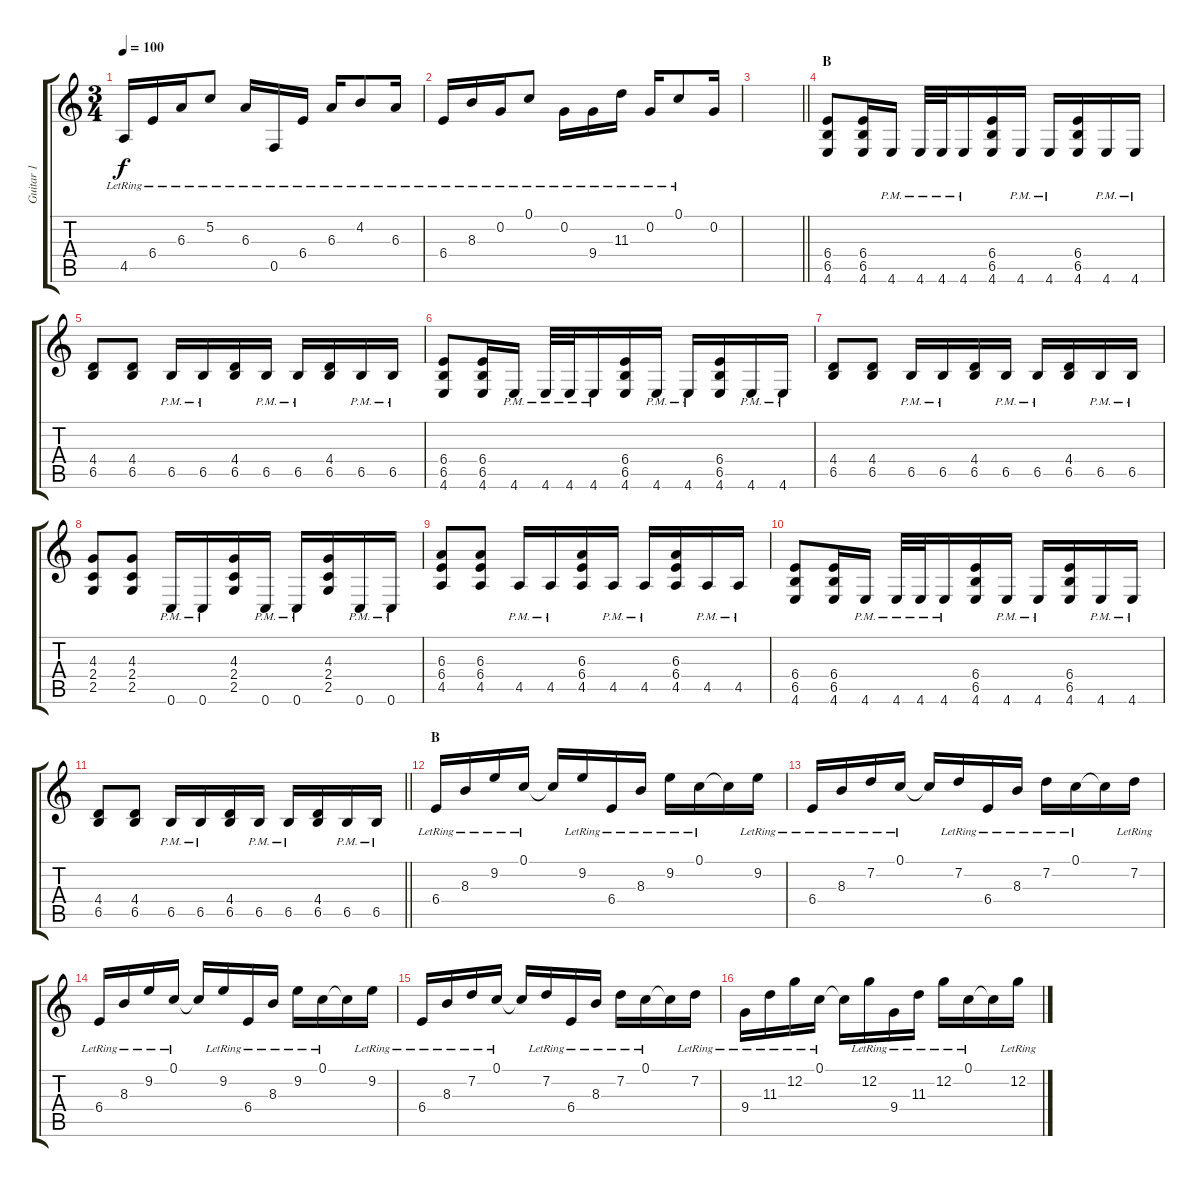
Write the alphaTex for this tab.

\track ("Guitar 1" "Guitar 1") {instrument overdrivenguitar}
\staff {score tabs}
\tuning (C4 G3 Eb3 Bb2 F2 C2) {hide}
\ts (3 4)
\tempo 100
\clef g2
\ks c
4.5{lr}.16{dy f} 6.4{lr}.16 6.3{lr}.16 5.2{lr}.8 6.3{lr}.16 0.5{lr}.16 6.4{lr}.16 6.3{lr}.16 4.2{lr}.8 6.3{lr}.16 |
6.4{lr}.16 8.3{lr}.16 0.2{lr}.16 0.1{lr}.8 0.2{lr}.16 9.4{lr}.16 11.3{lr}.16 0.2{lr}.16 0.1{lr}.8 0.2.16 |
\barLineRight lightlight
|
\section ("" "B")
(6.4 6.5 4.6).8{instrument overdrivenguitar} (6.4 6.5 4.6).16 4.6{pm}.16 4.6{pm}.32 4.6{pm}.32 4.6{pm}.16 (6.4 6.5 4.6).16 4.6{pm}.16 4.6{pm}.16 (6.4 6.5 4.6).16 4.6{pm}.16 4.6{pm}.16 |
(4.4 6.5).8 (4.4 6.5).8 6.5{pm}.16 6.5{pm}.16 (4.4 6.5).16 6.5{pm}.16 6.5{pm}.16 (4.4 6.5).16 6.5{pm}.16 6.5{pm}.16 |
(6.4 6.5 4.6).8 (6.4 6.5 4.6).16 4.6{pm}.16 4.6{pm}.32 4.6{pm}.32 4.6{pm}.16 (6.4 6.5 4.6).16 4.6{pm}.16 4.6{pm}.16 (6.4 6.5 4.6).16 4.6{pm}.16 4.6{pm}.16 |
(4.4 6.5).8 (4.4 6.5).8 6.5{pm}.16 6.5{pm}.16 (4.4 6.5).16 6.5{pm}.16 6.5{pm}.16 (4.4 6.5).16 6.5{pm}.16 6.5{pm}.16 |
(4.3 2.4 2.5).8 (4.3 2.4 2.5).8 0.6{pm}.16 0.6{pm}.16 (4.3 2.4 2.5).16 0.6{pm}.16 0.6{pm}.16 (4.3 2.4 2.5).16 0.6{pm}.16 0.6{pm}.16 |
(6.3 6.4 4.5).8 (6.3 6.4 4.5).8 4.5{pm}.16 4.5{pm}.16 (6.3 6.4 4.5).16 4.5{pm}.16 4.5{pm}.16 (6.3 6.4 4.5).16 4.5{pm}.16 4.5{pm}.16 |
(6.4 6.5 4.6).8 (6.4 6.5 4.6).16 4.6{pm}.16 4.6{pm}.32 4.6{pm}.32 4.6{pm}.16 (6.4 6.5 4.6).16 4.6{pm}.16 4.6{pm}.16 (6.4 6.5 4.6).16 4.6{pm}.16 4.6{pm}.16 |
\barLineRight lightlight
(4.4 6.5).8 (4.4 6.5).8 6.5{pm}.16 6.5{pm}.16 (4.4 6.5).16 6.5{pm}.16 6.5{pm}.16 (4.4 6.5).16 6.5{pm}.16 6.5{pm}.16 |
\section ("" "B")
6.4{lr}.16{instrument acousticguitarsteel} 8.3{lr}.16 9.2{lr}.16 0.1{lr}.16 0.1{t}.16 9.2{lr}.16 6.4{lr}.16 8.3{lr}.16 9.2{lr}.16 0.1{lr}.16 0.1{t}.16 9.2{lr}.16 |
6.4{lr}.16 8.3{lr}.16 7.2{lr}.16 0.1{lr}.16 0.1{t}.16 7.2{lr}.16 6.4{lr}.16 8.3{lr}.16 7.2{lr}.16 0.1{lr}.16 0.1{t}.16 7.2{lr}.16 |
6.4{lr}.16 8.3{lr}.16 9.2{lr}.16 0.1{lr}.16 0.1{t}.16 9.2{lr}.16 6.4{lr}.16 8.3{lr}.16 9.2{lr}.16 0.1{lr}.16 0.1{t}.16 9.2{lr}.16 |
6.4{lr}.16 8.3{lr}.16 7.2{lr}.16 0.1{lr}.16 0.1{t}.16 7.2{lr}.16 6.4{lr}.16 8.3{lr}.16 7.2{lr}.16 0.1{lr}.16 0.1{t}.16 7.2{lr}.16 |
9.4{lr}.16 11.3{lr}.16 12.2{lr}.16 0.1{lr}.16 0.1{t}.16 12.2{lr}.16 9.4{lr}.16 11.3{lr}.16 12.2{lr}.16 0.1{lr}.16 0.1{t}.16 12.2{lr}.16
